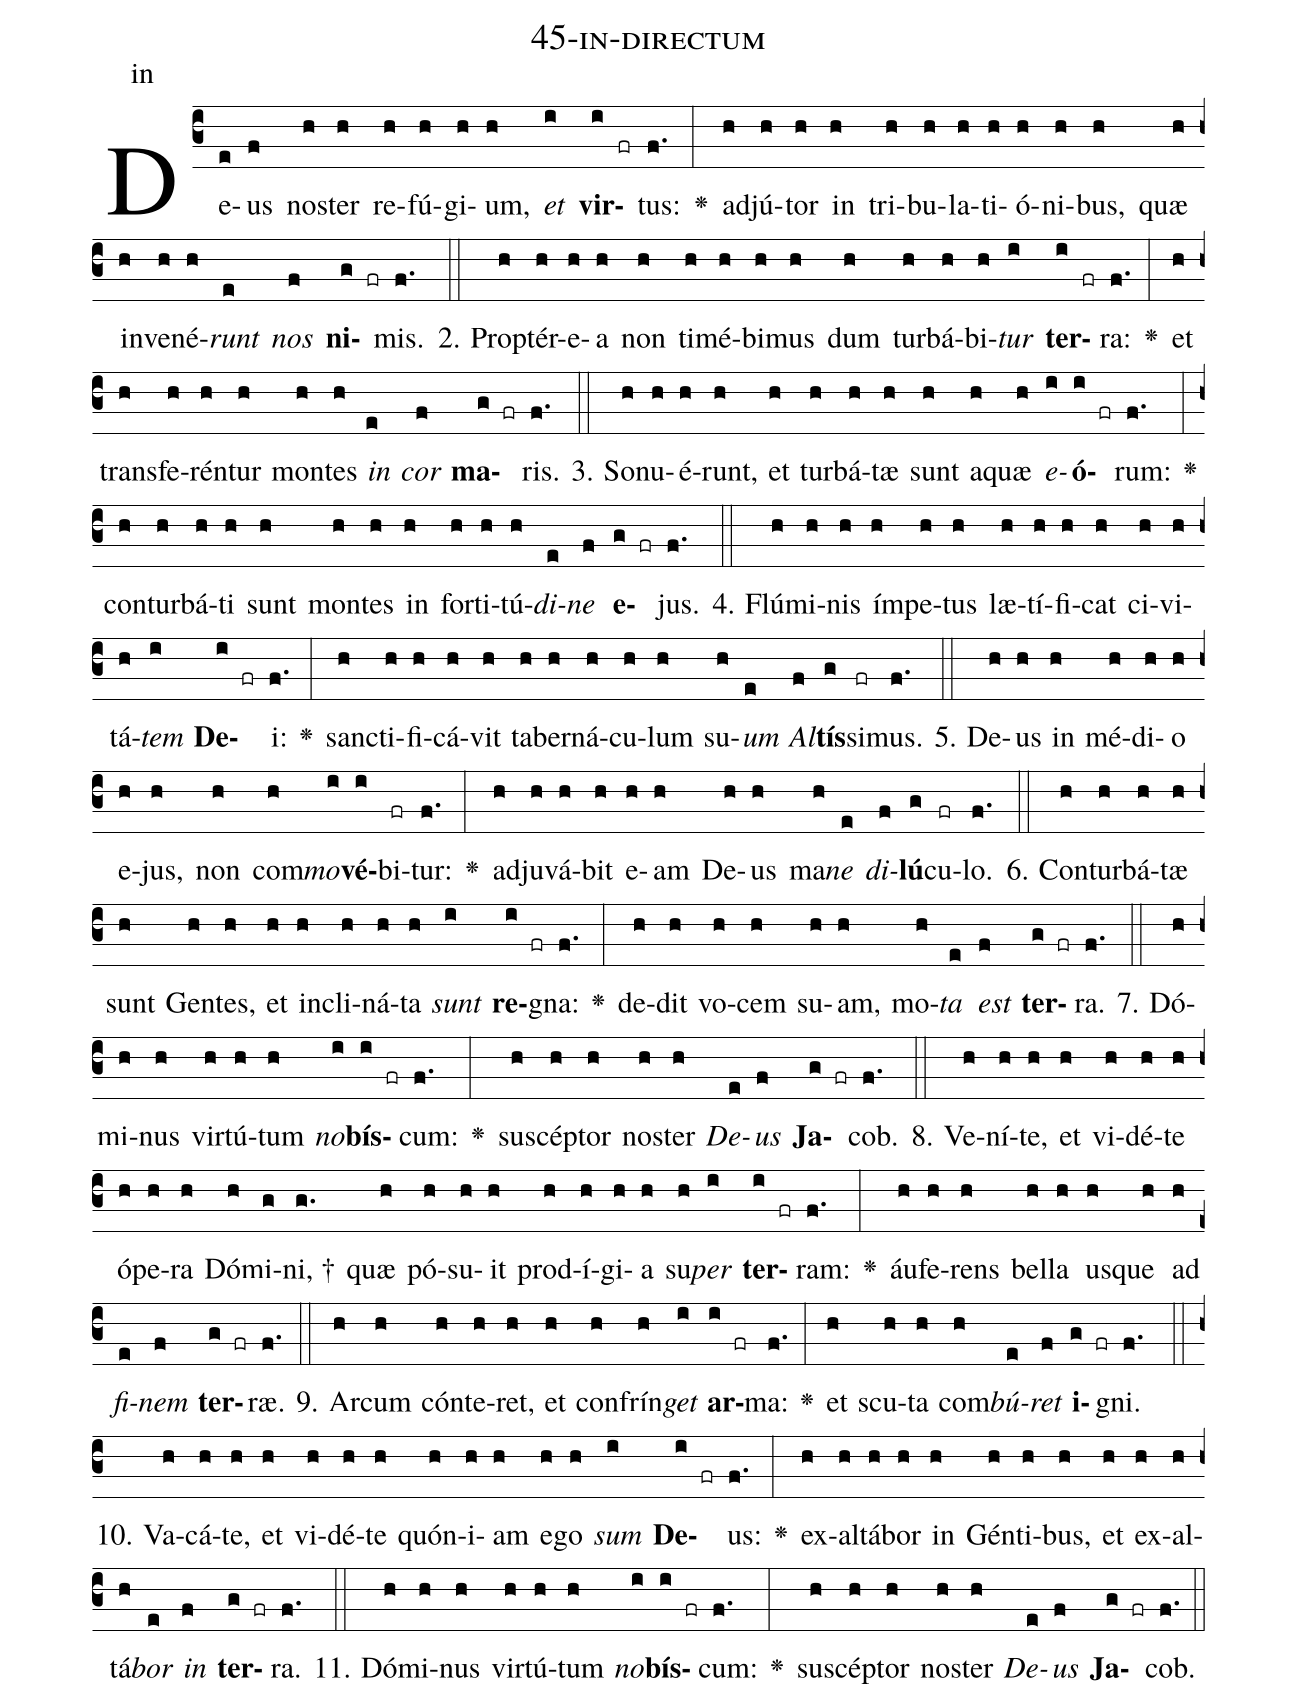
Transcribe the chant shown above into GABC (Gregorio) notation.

name: 45-in-directum;
annotation: in;
%%
(c3)De(e)us(f) nos(h)ter(h) re(h)fú(h)gi(h)um,(h) <i>et</i>(i) <b>vir</b>(i fr)tus:(f.) <v>\greheightstar</v>(:) ad(h)jú(h)tor(h) in(h) tri(h)bu(h)la(h)ti(h)ó(h)ni(h)bus,(h) quæ(h) in(h)ve(h)né(h)<i>runt</i>(e) <i>nos</i>(f) <b>ni</b>(g fr)mis.(f.) (::)
2. Prop(h)tér(h)e(h)a(h) non(h) ti(h)mé(h)bi(h)mus(h) dum(h) tur(h)bá(h)bi(h)<i>tur</i>(i) <b>ter</b>(i fr)ra:(f.) <v>\greheightstar</v>(:) et(h) trans(h)fe(h)rén(h)tur(h) mon(h)tes(h) <i>in</i>(e) <i>cor</i>(f) <b>ma</b>(g fr)ris.(f.) (::)
3. So(h)nu(h)é(h)runt,(h) et(h) tur(h)bá(h)tæ(h) sunt(h) a(h)quæ(h) <i>e</i>(i)<b>ó</b>(i fr)rum:(f.) <v>\greheightstar</v>(:) con(h)tur(h)bá(h)ti(h) sunt(h) mon(h)tes(h) in(h) for(h)ti(h)tú(h)<i>di</i>(e)<i>ne</i>(f) <b>e</b>(g fr)jus.(f.) (::)
4. Flú(h)mi(h)nis(h) ím(h)pe(h)tus(h) læ(h)tí(h)fi(h)cat(h) ci(h)vi(h)tá(h)<i>tem</i>(i) <b>De</b>(i fr)i:(f.) <v>\greheightstar</v>(:) sanc(h)ti(h)fi(h)cá(h)vit(h) ta(h)ber(h)ná(h)cu(h)lum(h) su(h)<i>um</i>(e) <i>Al</i>(f)<b>tís</b>(g)si(fr)mus.(f.) (::)
5. De(h)us(h) in(h) mé(h)di(h)o(h) e(h)jus,(h) non(h) com(h)<i>mo</i>(i)<b>vé</b>(i)bi(fr)tur:(f.) <v>\greheightstar</v>(:) ad(h)ju(h)vá(h)bit(h) e(h)am(h) De(h)us(h) ma(h)<i>ne</i>(e) <i>di</i>(f)<b>lú</b>(g)cu(fr)lo.(f.) (::)
6. Con(h)tur(h)bá(h)tæ(h) sunt(h) Gen(h)tes,(h) et(h) in(h)cli(h)ná(h)ta(h) <i>sunt</i>(i) <b>re</b>(i fr)gna:(f.) <v>\greheightstar</v>(:) de(h)dit(h) vo(h)cem(h) su(h)am,(h) mo(h)<i>ta</i>(e) <i>est</i>(f) <b>ter</b>(g fr)ra.(f.) (::)
7. Dó(h)mi(h)nus(h) vir(h)tú(h)tum(h) <i>no</i>(i)<b>bís</b>(i fr)cum:(f.) <v>\greheightstar</v>(:) su(h)scép(h)tor(h) nos(h)ter(h) <i>De</i>(e)<i>us</i>(f) <b>Ja</b>(g fr)cob.(f.) (::)
8. Ve(h)ní(h)te,(h) et(h) vi(h)dé(h)te(h) ó(h)pe(h)ra(h) Dó(h)mi(g)ni, †(g.) quæ(h) pó(h)su(h)it(h) prod(h)í(h)gi(h)a(h) su(h)<i>per</i>(i) <b>ter</b>(i fr)ram:(f.) <v>\greheightstar</v>(:) áu(h)fe(h)rens(h) bel(h)la(h) us(h)que(h) ad(h) <i>fi</i>(e)<i>nem</i>(f) <b>ter</b>(g fr)ræ.(f.) (::)
9. Ar(h)cum(h) cón(h)te(h)ret,(h) et(h) con(h)frín(h)<i>get</i>(i) <b>ar</b>(i fr)ma:(f.) <v>\greheightstar</v>(:) et(h) scu(h)ta(h) com(h)<i>bú</i>(e)<i>ret</i>(f) <b>i</b>(g fr)gni.(f.) (::)
10. Va(h)cá(h)te,(h) et(h) vi(h)dé(h)te(h) quón(h)i(h)am(h) e(h)go(h) <i>sum</i>(i) <b>De</b>(i fr)us:(f.) <v>\greheightstar</v>(:) ex(h)al(h)tá(h)bor(h) in(h) Gén(h)ti(h)bus,(h) et(h) ex(h)al(h)tá(h)<i>bor</i>(e) <i>in</i>(f) <b>ter</b>(g fr)ra.(f.) (::)
11. Dó(h)mi(h)nus(h) vir(h)tú(h)tum(h) <i>no</i>(i)<b>bís</b>(i fr)cum:(f.) <v>\greheightstar</v>(:) su(h)scép(h)tor(h) nos(h)ter(h) <i>De</i>(e)<i>us</i>(f) <b>Ja</b>(g fr)cob.(f.) (::)
